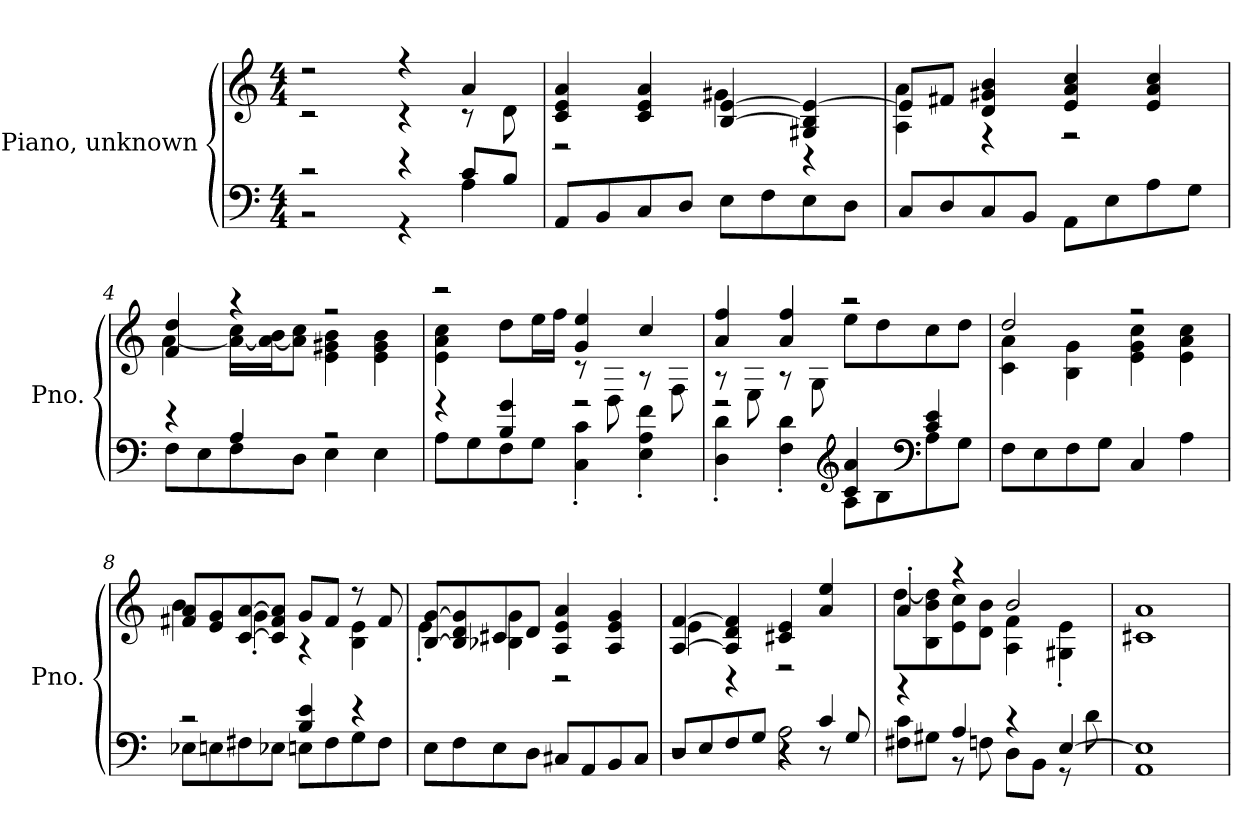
**kern	**kern
*part1	*part1
*staff2	*staff1
*I"Piano, unknown	*
*I'Pno.	*
*clefF4	*clefG2
*k[]	*k[]
*M4/4	*M4/4
*MM120	*MM120
=1	=1
*^	*^
2r	2r	2r	2r
4r	4r	4r	4r
8c/L	4A\	4a/	8r
8B/J	.	.	8d\
*v	*v	*	*
=2	=2	=2
8AA/L	4c/ 4e/ 4a/	2r
8BB/	.	.
8C/	4c/ 4e/ 4a/	.
8D/J	.	.
8E\L	[4B/ [4e/	4g#X\
8F\	.	.
8E\	4G#X/ 4B/] 4e/_	4r
8D\J	.	.
=3	=3	=3
8C/L	8e/L]	4A\ 4a\
8D/	8f#X/J	.
8C/	4d/ 4g#X/ 4b/	4r
8BB/J	.	.
8AA\L	4e/ 4a/ 4cc/	2r
8E\	.	.
8A\	4e/ 4a/ 4cc/	.
8G\J	.	.
=4	=4	=4
*^	*	*
4r	8F\L	4f/ 4dd/	[4a\
.	8E\	.	.
4A/	8F\	4r	16a\_ 16cc\LL
.	.	.	16a\_ 16b\J
.	8D\J	.	8a\] 8cc\J
2r	4E\	2r	4e\ 4g#X\ 4b\
.	4E\	.	4e\ 4g#\ 4b\
=5	=5	=5	=5
4r	8A\L	2r	4e\ 4a\ 4cc\
.	8G\	.	.
4B/ 4g/	8F\	.	8dd\L
.	8G\J	.	16ee\L
.	.	.	16ff\JJ
2r	4C\' 4c\'	4g/ 4ee/	8r
.	.	.	8D\
.	4E\' 4A\' 4f\'	4cc/	8r
.	.	.	8F\
!!LO:LB:g=z	!!
=6	=6	=6	=6
2r	4D\' 4d\'	4a/ 4ff/	8r
.	.	.	8E\
.	4F\' 4d\'	4a/ 4ff/	8r
.	.	.	8G\
*clefG2	*	*	*
4c/ 4a/	8A\L	2r	8ee\L
.	8B\	.	8dd\
*clefF4	*	*	*
4c/ 4e/	8A\	.	8cc\
.	8G\J	.	8dd\J
*v	*v	*	*
=7	=7	=7
8F\L	2dd/	4c\ 4a\
8E\	.	.
8F\	.	4B\ 4g\
8G\J	.	.
4C/	2r	4e\ 4g\ 4cc\
4A\	.	4e\ 4a\ 4cc\
=8	=8	=8
*^	*	*
2r	8E-X\L	8f#X/ 8a/L	4b\
.	8En\	8e/ 8g/	.
.	8F#X\	[8c/ [8a/	4g'\
.	8E-X\J	8c/] 8f#/ 8a/]J	.
4B/ 4e/	8En\L	8g/L	4r
.	8F#\	8f#/J	.
4r	8G\	8r	4B\ 4e\
.	8F#\J	8f#/	.
*v	*v	*	*
=9	=9	=9
8E\L	[8B/ [8g/L	4e'\
8F\	8B/] 8d/ 8g/]	.
8E\	8c#X/	4B-X\ 4g\
8D\J	8d/J	.
8C#X/L	4A/ 4e/ 4a/	2r
8AA/	.	.
8BB/	4A/ 4e/ 4g/	.
8C#/J	.	.
!!LO:LB:g=z	!!
=10	=10	=10
*^	*	*
*	*^	*	*
2r	2r	8D/L	[4A/ [4f/	4e\
.	.	8E/	.	.
.	.	8F/	4A/] 4d/ 4f/]	4r
.	.	8G/J	.	.
4r	2A\	4r	4c#X/ 4e/	2r
4c/	.	8r	4a/ 4ee/	.
.	.	8G/	.	.
*	*v	*v	*	*
=11	=11	=11	=11
4r	8F#X\ 8c\L	4a'/	[8dd\L
.	8G#X\J	.	8B\ 8b\ 8dd\]
4A/	8r	4r	8e\ 8cc\
.	8Fn\	.	8d\ 8b\J
4r	8D\L	2b/	4A\ 4f\
.	8BB\J	.	.
[4E/	8r	.	4G#X\' 4e\'
.	8d\	.	.
*	*	*v	*v
=12	=12	=12
1E]	1AA	1c#X 1a
*v	*v	*
=	=
*-	*-
